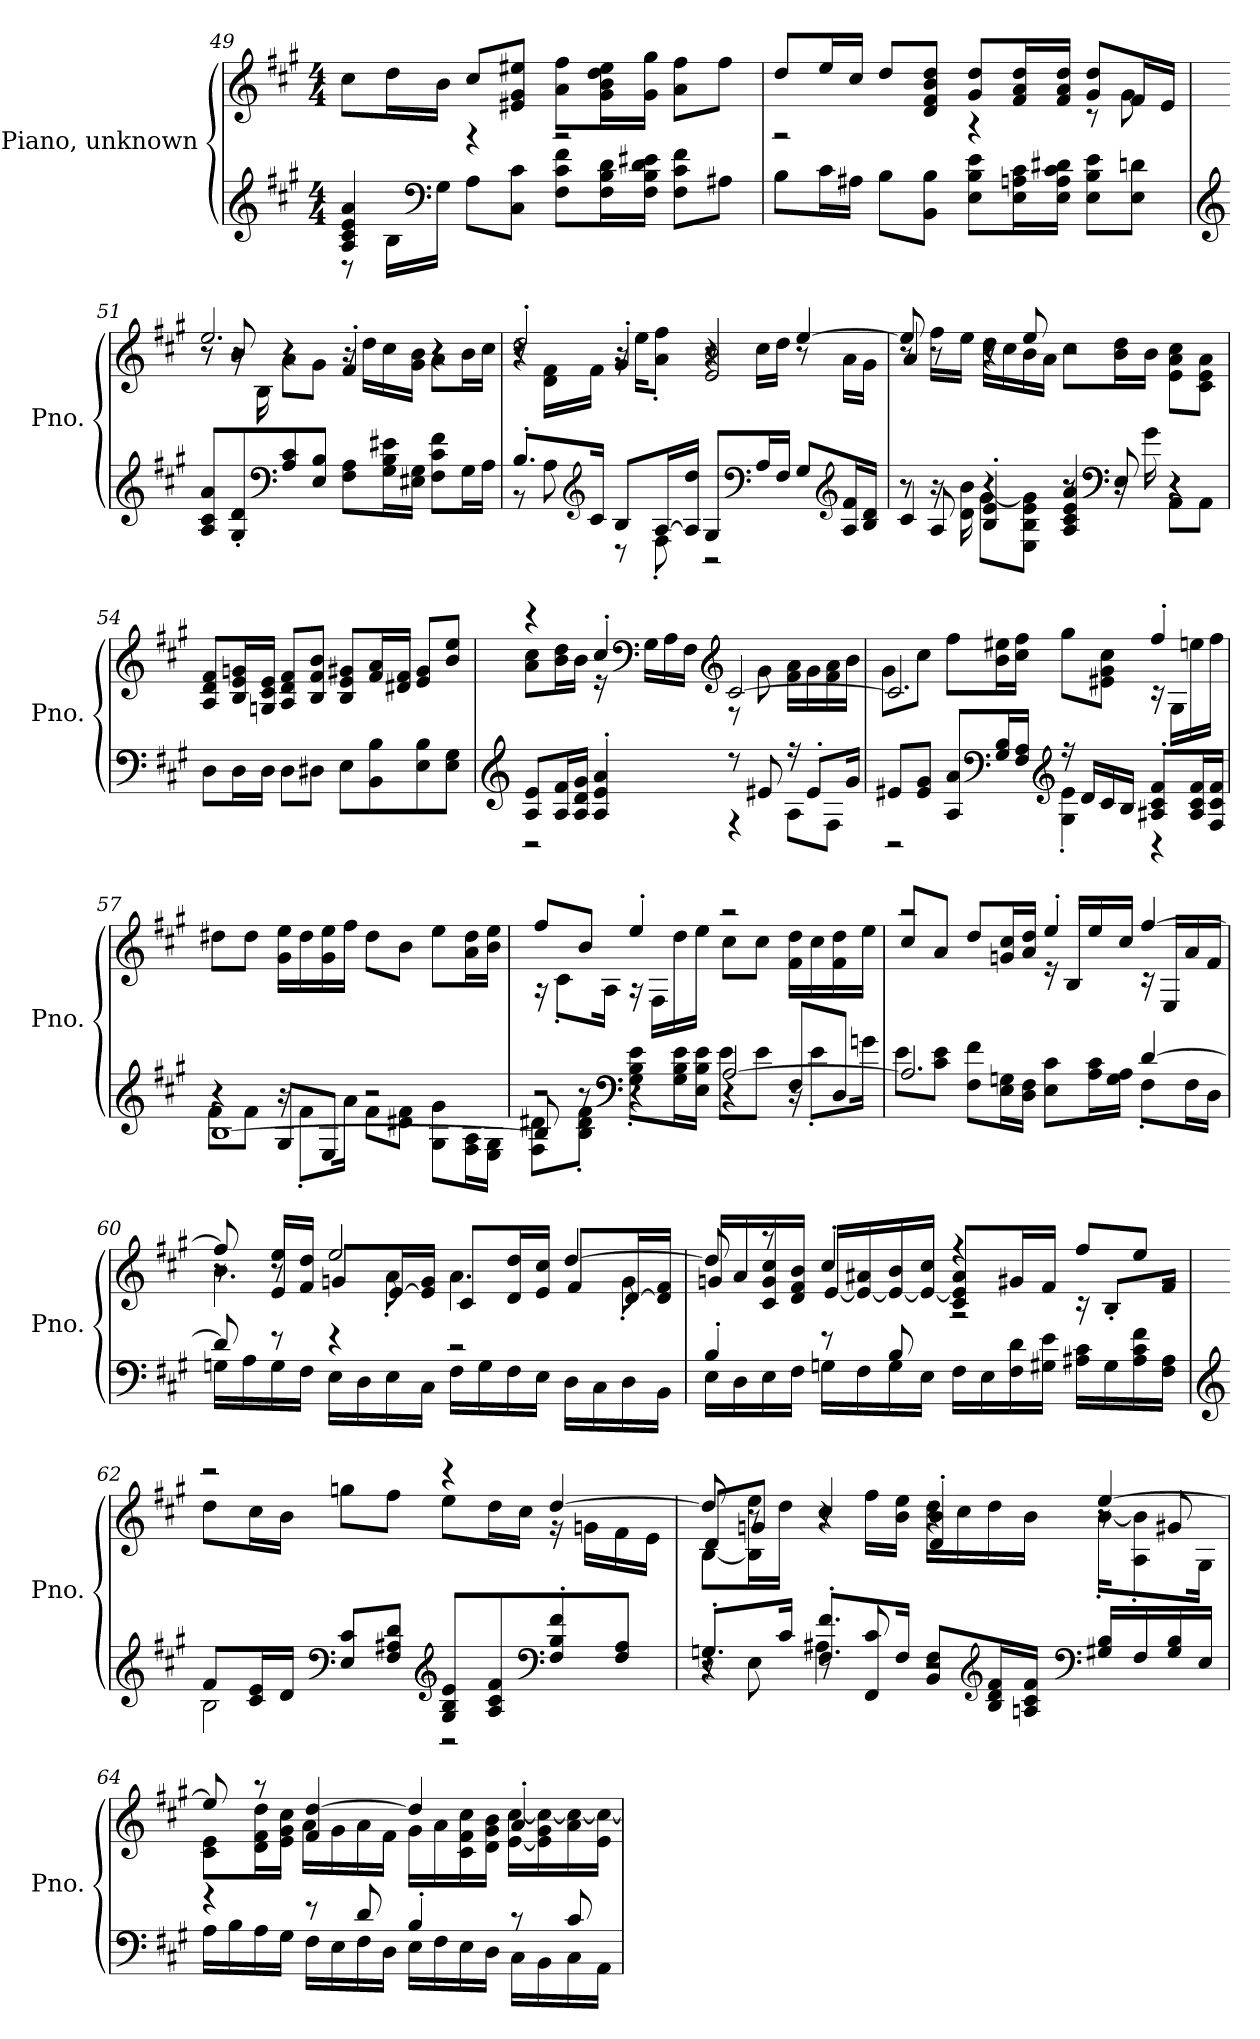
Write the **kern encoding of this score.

**kern	**kern
*part1	*part1
*staff2	*staff1
*I"Piano, unknown	*
*I'Pno.	*
!!LO:LB:g=z
*clefG2	*clefG2
*k[f#c#g#]	*k[f#c#g#]
*M4/4	*M4/4
=49	=49
*^	*
4A/ 4c#/ 4e/ 4a/	8r	8cc#\L
.	16B\LL	16dd\L
*clefF4	*	*
.	16G#\JJ	16b\JJ
4r	8A\L	8cc#/L
.	8C#\ 8c#\J	8e#X/ 8g#/ 8ee#X/J
2r	8F#\ 8c#\ 8f#\L	8a\ 8ff#\L
.	16F#\ 16B\ 16d\L	16g#\ 16b\ 16dd\ 16ee#\L
.	16F#\ 16B\ 16d\ 16e#X\JJ	16g#\ 16gg#\JJ
.	8F#\ 8c#\ 8f#\L	8a\ 8ff#\L
.	8A#X\J	8ff#\J
*v	*v	*
=50	=50
*	*^
8B\L	8dd/L	2r
16c#\L	16ee/L	.
16A#X\JJ	16cc#/JJ	.
8B\L	8dd/L	.
8BB\ 8B\J	8d/ 8f#/ 8b/ 8dd/J	.
8E\ 8B\ 8e\L	8g#/ 8dd/L	4r
16E\ 16An\ 16c#\L	16f#/ 16a/ 16dd/L	.
16E\ 16A\ 16c#\ 16d#X\JJ	16f#/ 16a/ 16dd/JJ	.
8E\ 8B\ 8e\L	8g#/ 8dd/L	8r
8E\ 8dn\J	16f#/L	8g#\
.	16e/JJ	.
*	*v	*v
!!LO:LB:g=z
=51	=51
*clefG2	*
*	*^
*	*	*^
8A/ 8c#/ 8a/L	2.ee/	8r	8r
8G#/' 8d/'	.	16r	8b/
.	.	16B\	.
*clefF4	*	*	*
8A/ 8c#/	.	8a\L	4r
8E/ 8B/J	.	8g#\J	.
8F#\ 8A\L	.	16r	4f#'/
.	.	16dd\LL	.
16G#\ 16B\ 16e#X\L	.	16cc#\	.
16E#X\ 16G#\JJ	.	16g#\ 16b\JJ	.
8F#\ 8c#\ 8f#\L	4r	8a\L	4r
16G#\L	.	16b\L	.
16A\JJ	.	16cc#\JJ	.
=52	=52	=52	=52
*^	*	*	*
8.B'/L	8r	2dd'/	8r	4r
.	8A\	.	16d\ 16f#\LL	.
*clefG2	*	*	*	*
16c#/Jk	.	.	16f#\JJ	.
8B/L	8r	.	16r	4g#'/
.	.	.	16ee\KL	.
[16A/L	8F#'\	.	8a\' 8ff#\'J	.
16A/] 16dd/JJ	.	.	.	.
8G#/L	2r	4r	8r	2e/ 2b/
*clefF4	*	*	*	*
16A/L	.	.	16cc#\LL	.
16F#/JJ	.	.	16dd\JJ	.
8G#/L	.	[4ee/	8r	.
*clefG2	*	*	*	*
16A/ 16f#/L	.	.	16a\LL	.
16B/ 16d/JJ	.	.	16g#\JJ	.
!!LO:PB:g=z	!!	!!
=53	=53	=53	=53	=53
*	*^	*	*	*
4c#/	8r	8r	8ee/]	8r	4a/
.	16r	8A/	8r	16ff#\LL	.
.	16d\ 16b\	.	.	16ee\JJ	.
4B/' 4e/'	[8g#\L	4r	8r	16dd\LL	4r
.	.	.	.	16cc#\	.
.	8E\ 8B\ 8e\ 8g#\]J	.	8ee/	16b\	.
.	.	.	.	16a\JJ	.
4A/ 4c#/ 4e/ 4a/	8r	8r	2r	8cc#\L	2r
*clefF4	*	*	*	*	*
.	16r	8E/	.	16b\ 16dd\L	.
.	16g#\	.	.	16b\JJ	.
4r	8AA\L	4r	.	8e\ 8a\ 8cc#\L	.
.	8AA\J	.	.	8c#\ 8e\ 8a\J	.
*v	*v	*v	*	*	*
*	*v	*v	*v
=54	=54
8D\L	8A/ 8d/ 8f#/L
16D\L	16B/ 16e/ 16gn/L
16D\JJ	16Gn/ 16c#/ 16e/JJ
8D\L	8A/ 8d/ 8f#/L
8D#X\J	8B/ 8f#/ 8b/J
8E\L	8B/ 8e/ 8g#X/L
8BB\ 8B\	16f#/ 16a/L
.	16d#X/ 16f#/JJ
8E\ 8B\	8e/ 8g#/L
8E\ 8G#\J	8b/ 8ee/J
!!LO:LB:g=z
=55	=55
*clefG2	*
*^	*^
8A/ 8e/L	2r	4r	8a\ 8cc#\L
16A/ 16f#/L	.	.	16b\ 16dd\L
16A/ 16d/ 16g#/JJ	.	.	16b\JJ
4A/' 4e/' 4a/'	.	4cc#'/	16r
*	*	*clefF4	*
.	.	.	16G#\LL
.	.	.	16A\
.	.	.	16F#\JJ
*	*	*clefG2	*
8r	4r	[2c#/	8r
8e#X/	.	.	8g#\
16r	8A\L	.	16f#\ 16a\LL
8e#'/L	.	.	16g#\
.	8F#\J	.	16f#\ 16a\
16g#/Jk	.	.	16b\JJ
=56	=56	=56	=56
8e#X/L	2r	2.c#/]	8g#\L
8e#/ 8g#/J	.	.	8cc#\J
8A/ 8a/L	.	.	8ff#\L
*clefF4	*	*	*
16G#/ 16B/L	.	.	16b\ 16ee#X\L
16F#/ 16A/JJ	.	.	16cc#\ 16ff#\JJ
*clefG2	*	*	*
16r	4G#\' 4e#\'	.	8gg#\L
16d/LL	.	.	.
16c#/	.	.	8e#X\ 8g#\ 8cc#\J
16B/JJ	.	.	.
8A#X/' 8c#/' 8f#/'L	4r	4ff#'/	16r
.	.	.	16G#\LL
16A#/ 16c#/ 16f#/L	.	.	16een\
16F#/ 16c#/ 16f#/JJ	.	.	16ff#\JJ
*	*	*v	*v
!!LO:LB:g=z
=57	=57	=57
*	*^	*
[1B	8f#\L	4r	8dd#X\L
.	8f#\J	.	8dd#\J
.	16r	8G#/L	16g#\ 16ee\LL
.	8f#'\L	.	16dd#\
.	.	8E/J	16g#\ 16ee\
.	16a\Jk	.	16ff#\JJ
.	8f#\L	2r	8dd#\L
.	8d#X\ 8f#\J	.	8b\J
.	8G#\ 8g#\L	.	8ee\L
.	16F#\ 16A\L	.	16a\ 16dd#\L
.	16E\ 16G#\JJ	.	16b\ 16ee\JJ
=58	=58	=58	=58
*	*	*	*^
8B/]	8F#\ 8d#X\L	2r	8ff#/L	16r
.	.	.	.	8c#'\L
8r	8B\' 8d#\' 8f#\'J	.	8b/J	.
.	.	.	.	16A\Jk
*clefF4	*	*	*	*
4r	8G#\' 8B\' 8e\'L	.	4ee'/	16r
.	.	.	.	16F#\LL
.	16G#\ 16B\ 16e\L	.	.	16dd\
.	16E\ 16B\ 16e\JJ	.	.	16ee\JJ
[2A/	8e\L	4r	2r	8cc#\L
.	8e\J	.	.	8cc#\J
.	16r	8F#/L	.	16f#\ 16dd\LL
.	8e'\L	.	.	16cc#\
.	.	8D/J	.	16f#\ 16dd\
.	16gn\Jk	.	.	16ee\JJ
*	*v	*v	*	*
!!LO:LB:g=z	!!
=59	=59	=59	=59
2.A/]	8e\L	2r	8cc#/L
.	8c#\ 8e\J	.	8a/J
.	8F#\ 8f#\L	.	8dd/L
.	16E\ 16Gn\L	.	16gn/ 16cc#/L
.	16D\ 16F#\JJ	.	16a/ 16dd/JJ
.	8E\ 8c#\L	4ee'/	16r
.	.	.	16B/LL
.	16A\ 16c#\L	.	16ee/
.	16G\ 16A\JJ	.	16cc#/JJ
[4d/	8F#'\L	[4ff#/	16r
.	.	.	16E/LL
.	16F#\L	.	16a/
.	16D\JJ	.	16f#/JJ
=60	=60	=60	=60
*	*	*	*^
8d/]	16Gn\LL	8ff#/]	4.b\	8r
.	16A\	.	.	.
8r	16G\	8r	.	16e/ 16ee/LL
.	16F#\JJ	.	.	16f#/ 16dd/JJ
4r	16E\LL	2ee/	.	8gn/L
.	16D\	.	.	.
.	16E\	.	8a'\	[16e/L
.	16C#\JJ	.	.	16e/] 16g/JJ
2r	16F#\LL	.	4.a\	8c#/L
.	16G\	.	.	.
.	16F#\	.	.	16d/ 16dd/L
.	16E\JJ	.	.	16e/ 16cc#/JJ
.	16D\LL	[4dd/	.	8f#/L
.	16C#\	.	.	.
.	16D\	.	8g'\	[16d/L
.	16BB\JJ	.	.	16d/] 16f#/JJ
*	*	*	*v	*v
!!LO:LB:g=z
=61	=61	=61	=61
4B'/	16E\LL	8dd/]	16gn/LL
.	16D\	.	16a/
.	16E\	8r	16c#/ 16g/ 16cc#/
.	16F#\JJ	.	16d/ 16f#/ 16b/JJ
8r	16Gn\LL	4cc#'/	[16e/LL
.	16F#\	.	16e/_ 16a#X/
8B/	16G\	.	16e/_ 16b/
.	16E\JJ	.	16e/_ 16cc#/JJ
2r	16F#\LL	4r	8c#/ 8e/] 8a#/L
.	16E\	.	.
.	16F#\ 16d\	.	16g#X/L
.	16G#X\ 16e\JJ	.	16f#/JJ
.	16A#X\ 16c#\LL	8ff#/L	16r
.	16G#\	.	8B'/L
.	16A#\ 16c#\ 16f#\	8ee/J	.
.	16F#\ 16A#\JJ	.	16f#/Jk
=62	=62	=62	=62
*clefG2	*	*	*
8f#/L	2B\	2r	8dd\L
16c#/ 16e/L	.	.	16cc#\L
16d/JJ	.	.	16b\JJ
*clefF4	*	*	*
8E/ 8c#/L	.	.	8ggn\L
8F#/ 8A#X/ 8d/J	.	.	8ff#\J
*clefG2	*	*	*
8G#/ 8B/ 8e/L	2r	4r	8ee\L
8A#/ 8c#/ 8f#/	.	.	16dd\L
.	.	.	16cc#\JJ
*clefF4	*	*	*
8F#/' 8B/' 8f#/'	.	[4dd/	16r
.	.	.	16gn\LL
8F#/ 8A#/J	.	.	16f#\
.	.	.	16e\JJ
!!LO:LB:g=z
=63	=63	=63	=63
*	*^	*	*^
8.Gn'/L	8r	4r	8dd/]	[8B\L	8d/L
.	8E\	.	8r	16B\] 16ee\L	8gn/J
16c#/Jk	.	.	.	16dd\JJ	.
8.F#/' 8.f#/'L	4A#X\	8r	4cc#/	8r	4r
.	.	8FF#/ 8c#/	.	16ff#\LL	.
16F#/Jk	.	.	.	16b\ 16ee\JJ	.
8BB/ 8F#/L	2r	2r	4r	16dd\LL	4d/' 4b/'
.	.	.	.	16cc#\	.
*clefG2	*	*	*	*	*
16B/ 16d/ 16f#/L	.	.	.	16dd\	.
16An/ 16c#/ 16f#/JJ	.	.	.	16b\JJ	.
*clefF4	*	*	*	*	*
16G#X/ 16B/LL	.	.	[4ee/	[16b'\KL	8r
16F#/	.	.	.	8A\' 8b\]'	.
16G#/ 16B/	.	.	.	.	8g#X/
16E/JJ	.	.	.	16G#\Jk	.
*	*v	*v	*	*	*
*	*	*	*v	*v
=64	=64	=64	=64
4r	16A\LL	8ee/]	8c#\ 8e\L
.	16B\	.	.
.	16A\	8r	16d\ 16f#\ 16dd\L
.	16G#\JJ	.	16e\ 16g#\ 16cc#\JJ
8r	16F#\LL	4f#/ [4dd/	16a\LL
.	16E\	.	16g#\
8d/	16F#\	.	16a\
.	16D\JJ	.	16f#\JJ
4B'/	16E\LL	4dd/]	16g#\LL
.	16F#\	.	16a\
.	16E\	.	16c#\ 16f#\ 16cc#\
.	16D\JJ	.	16d\ 16g#\ 16b\JJ
8r	16C#\LL	4a'/	[16e\ [16cc#\LL
.	16BB\	.	16e\] 16g#\ 16cc#\_
8c#/	16C#\	.	16a\ 16cc#\_
.	16AA\JJ	.	16e\ 16cc#\_JJ
*v	*v	*	*
*	*v	*v
=	=
*-	*-
